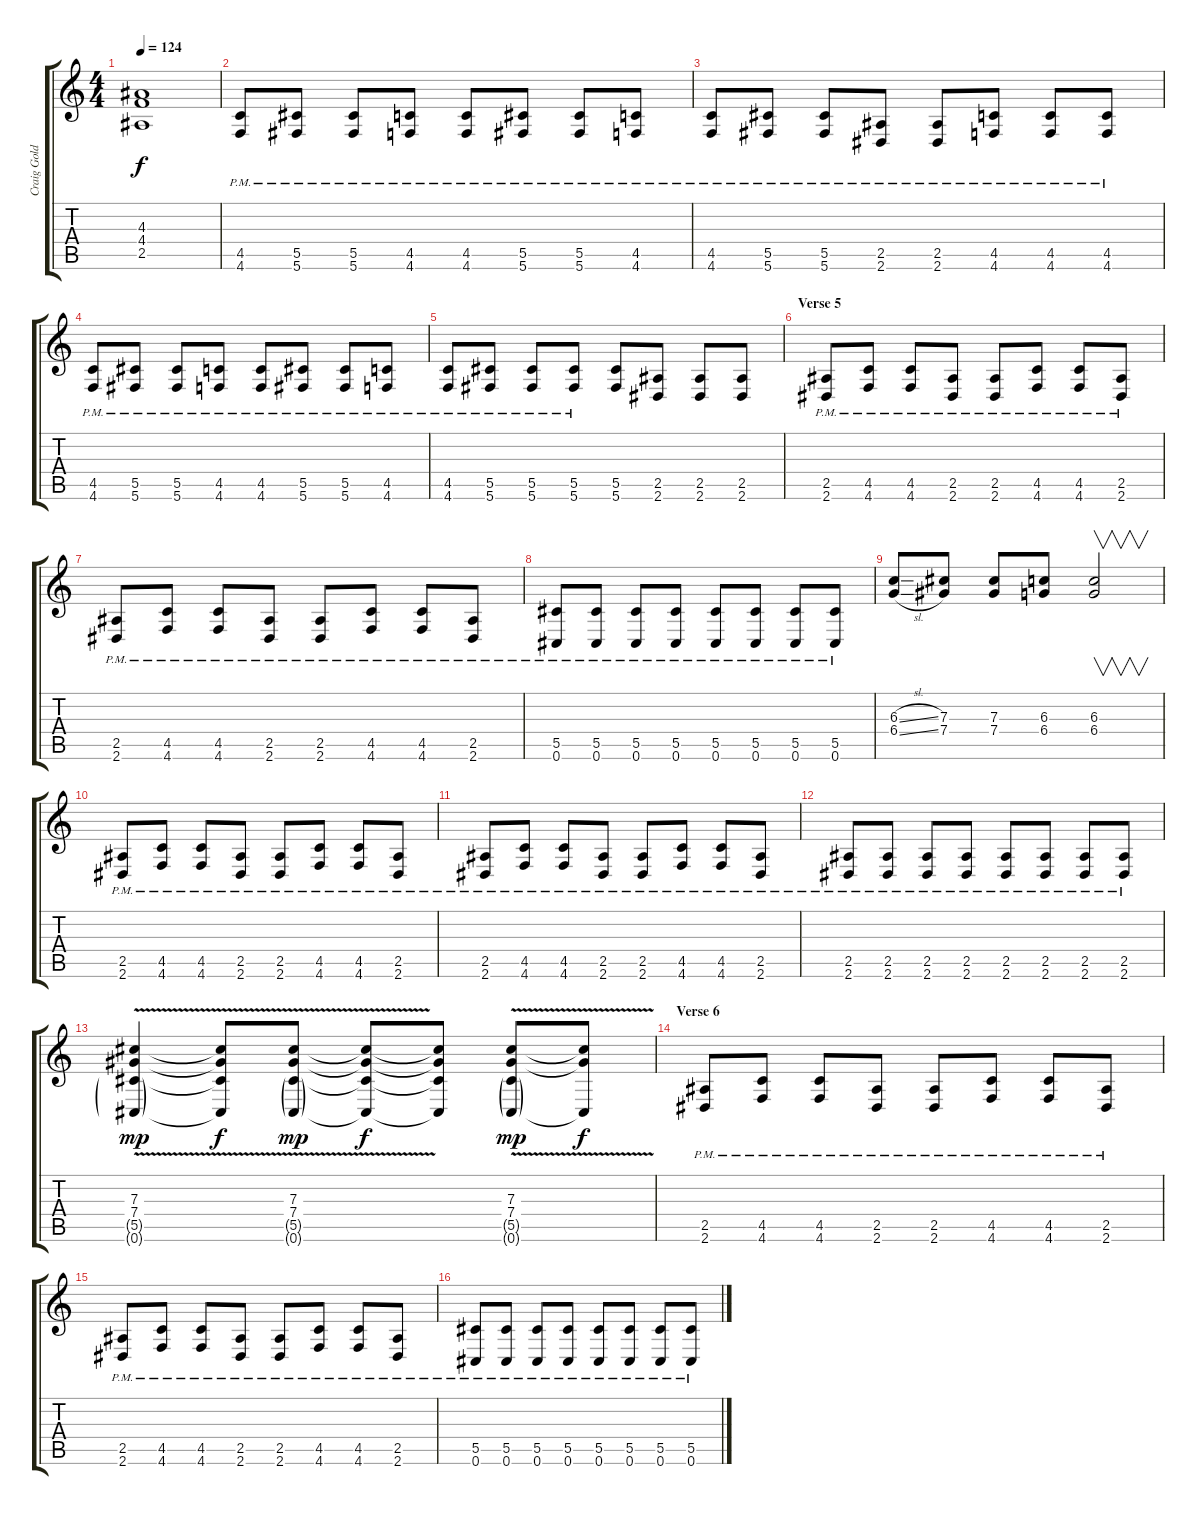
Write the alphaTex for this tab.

\track ("Craig Goldy - Rhytm" "Craig Gold") {instrument distortionguitar}
\staff {score tabs}
\tuning (Eb4 Bb3 Gb3 Db3 Ab2 Db2) {hide}
\ts (4 4)
\tempo 124
\clef g2
\ks c
(4.3 4.4 2.5).1{dy f} |
(4.5{pm} 4.6{pm}).8 (5.5{pm} 5.6{pm}).8 (5.5{pm} 5.6{pm}).8 (4.5{pm} 4.6{pm}).8 (4.5{pm} 4.6{pm}).8 (5.5{pm} 5.6{pm}).8 (5.5{pm} 5.6{pm}).8 (4.5{pm} 4.6{pm}).8 |
(4.5{pm} 4.6{pm}).8 (5.5{pm} 5.6{pm}).8 (5.5{pm} 5.6{pm}).8 (2.5{pm} 2.6{pm}).8 (2.5{pm} 2.6{pm}).8 (4.5{pm} 4.6{pm}).8 (4.5{pm} 4.6{pm}).8 (4.5{pm} 4.6{pm}).8 |
(4.5{pm} 4.6{pm}).8 (5.5{pm} 5.6{pm}).8 (5.5{pm} 5.6{pm}).8 (4.5{pm} 4.6{pm}).8 (4.5{pm} 4.6{pm}).8 (5.5{pm} 5.6{pm}).8 (5.5{pm} 5.6{pm}).8 (4.5{pm} 4.6{pm}).8 |
(4.5{pm} 4.6{pm}).8 (5.5{pm} 5.6{pm}).8 (5.5{pm} 5.6{pm}).8 (5.5{pm} 5.6{pm}).8 (5.5 5.6).8 (2.5 2.6).8 (2.5 2.6).8 (2.5 2.6).8 |
\section ("" "Verse 5")
(2.5{pm} 2.6{pm}).8 (4.5{pm} 4.6{pm}).8 (4.5{pm} 4.6{pm}).8 (2.5{pm} 2.6{pm}).8 (2.5{pm} 2.6{pm}).8 (4.5{pm} 4.6{pm}).8 (4.5{pm} 4.6{pm}).8 (2.5{pm} 2.6{pm}).8 |
(2.5{pm} 2.6{pm}).8 (4.5{pm} 4.6{pm}).8 (4.5{pm} 4.6{pm}).8 (2.5{pm} 2.6{pm}).8 (2.5{pm} 2.6{pm}).8 (4.5{pm} 4.6{pm}).8 (4.5{pm} 4.6{pm}).8 (2.5{pm} 2.6{pm}).8 |
(5.5{pm} 0.6{pm}).8 (5.5{pm} 0.6{pm}).8 (5.5{pm} 0.6{pm}).8 (5.5{pm} 0.6{pm}).8 (5.5{pm} 0.6{pm}).8 (5.5{pm} 0.6{pm}).8 (5.5{pm} 0.6{pm}).8 (5.5{pm} 0.6{pm}).8 |
(6.3{sl} 6.4{sl}).8 (7.3 7.4).8 (7.3 7.4).8 (6.3 6.4).8 (6.3 6.4).2{v} |
(2.5{pm} 2.6{pm}).8 (4.5{pm} 4.6{pm}).8 (4.5{pm} 4.6{pm}).8 (2.5{pm} 2.6{pm}).8 (2.5{pm} 2.6{pm}).8 (4.5{pm} 4.6{pm}).8 (4.5{pm} 4.6{pm}).8 (2.5{pm} 2.6{pm}).8 |
(2.5{pm} 2.6{pm}).8 (4.5{pm} 4.6{pm}).8 (4.5{pm} 4.6{pm}).8 (2.5{pm} 2.6{pm}).8 (2.5{pm} 2.6{pm}).8 (4.5{pm} 4.6{pm}).8 (4.5{pm} 4.6{pm}).8 (2.5{pm} 2.6{pm}).8 |
(2.5{pm} 2.6{pm}).8 (2.5{pm} 2.6{pm}).8 (2.5{pm} 2.6{pm}).8 (2.5{pm} 2.6{pm}).8 (2.5{pm} 2.6{pm}).8 (2.5{pm} 2.6{pm}).8 (2.5{pm} 2.6{pm}).8 (2.5{pm} 2.6{pm}).8 |
(7.3{v} 7.4{v} 5.5{g} 0.6{g}).4{dy mp} (7.3{t} 7.4{t} 5.5{t} 0.6{t}).8{dy f} (7.3{v} 7.4{v} 5.5{g} 0.6{g}).8{dy mp} (7.3{t} 7.4{t} 5.5{t} 0.6{t}).8{dy f} (7.3{t} 7.4{t} 5.5{t} 0.6{t}).8 (7.3{v} 7.4{v} 5.5{g} 0.6{g}).8{dy mp} (7.3{t} 7.4{t} 0.6{t}).8{dy f} |
\section ("" "Verse 6")
(2.5{pm} 2.6{pm}).8 (4.5{pm} 4.6{pm}).8 (4.5{pm} 4.6{pm}).8 (2.5{pm} 2.6{pm}).8 (2.5{pm} 2.6{pm}).8 (4.5{pm} 4.6{pm}).8 (4.5{pm} 4.6{pm}).8 (2.5{pm} 2.6{pm}).8 |
(2.5{pm} 2.6{pm}).8 (4.5{pm} 4.6{pm}).8 (4.5{pm} 4.6{pm}).8 (2.5{pm} 2.6{pm}).8 (2.5{pm} 2.6{pm}).8 (4.5{pm} 4.6{pm}).8 (4.5{pm} 4.6{pm}).8 (2.5{pm} 2.6{pm}).8 |
(5.5{pm} 0.6{pm}).8 (5.5{pm} 0.6{pm}).8 (5.5{pm} 0.6{pm}).8 (5.5{pm} 0.6{pm}).8 (5.5{pm} 0.6{pm}).8 (5.5{pm} 0.6{pm}).8 (5.5{pm} 0.6{pm}).8 (5.5{pm} 0.6{pm}).8
